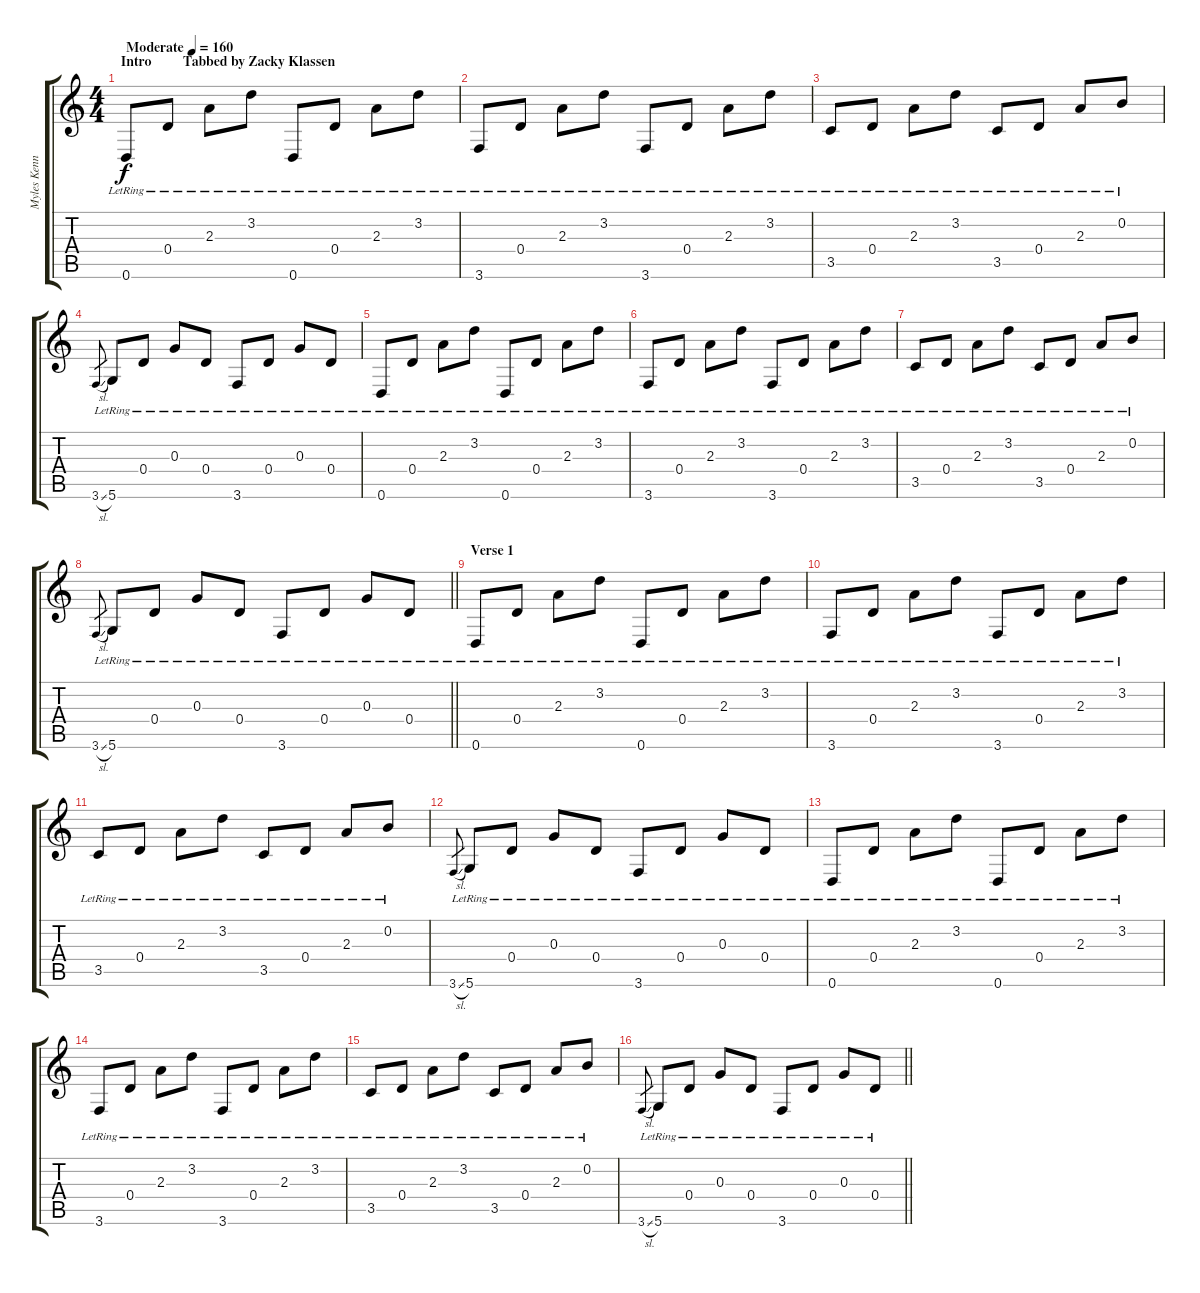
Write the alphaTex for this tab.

\track ("Myles Kennedy [Overdubbed/FX]" "Myles Kenn") {instrument distortionguitar}
\staff {score tabs}
\tuning (E4 B3 G3 D3 A2 D2) {hide}
\ts (4 4)
\section ("" "Intro         Tabbed by Zacky Klassen")
\tempo (160 "Moderate")
\clef g2
\ks c
0.6{lr}.8{dy f instrument distortionguitar} 0.4{lr}.8 2.3{lr}.8 3.2{lr}.8 0.6{lr}.8 0.4{lr}.8 2.3{lr}.8 3.2{lr}.8 |
3.6{lr}.8 0.4{lr}.8 2.3{lr}.8 3.2{lr}.8 3.6{lr}.8 0.4{lr}.8 2.3{lr}.8 3.2{lr}.8 |
3.5{lr}.8 0.4{lr}.8 2.3{lr}.8 3.2{lr}.8 3.5{lr}.8 0.4{lr}.8 2.3{lr}.8 0.2{lr}.8 |
3.6{sl}.8{gr} 5.6{lr}.8 0.4{lr}.8 0.3{lr}.8 0.4{lr}.8 3.6{lr}.8 0.4{lr}.8 0.3{lr}.8 0.4{lr}.8 |
0.6{lr}.8{balance 11} 0.4{lr}.8 2.3{lr}.8 3.2{lr}.8 0.6{lr}.8 0.4{lr}.8 2.3{lr}.8 3.2{lr}.8 |
3.6{lr}.8 0.4{lr}.8 2.3{lr}.8 3.2{lr}.8 3.6{lr}.8 0.4{lr}.8 2.3{lr}.8 3.2{lr}.8 |
3.5{lr}.8 0.4{lr}.8 2.3{lr}.8 3.2{lr}.8 3.5{lr}.8 0.4{lr}.8 2.3{lr}.8 0.2{lr}.8 |
\barLineRight lightlight
3.6{sl}.8{gr} 5.6{lr}.8 0.4{lr}.8 0.3{lr}.8 0.4{lr}.8 3.6{lr}.8 0.4{lr}.8 0.3{lr}.8 0.4{lr}.8 |
\section ("" "Verse 1")
0.6{lr}.8 0.4{lr}.8 2.3{lr}.8 3.2{lr}.8 0.6{lr}.8 0.4{lr}.8 2.3{lr}.8 3.2{lr}.8 |
3.6{lr}.8 0.4{lr}.8 2.3{lr}.8 3.2{lr}.8 3.6{lr}.8 0.4{lr}.8 2.3{lr}.8 3.2{lr}.8 |
3.5{lr}.8 0.4{lr}.8 2.3{lr}.8 3.2{lr}.8 3.5{lr}.8 0.4{lr}.8 2.3{lr}.8 0.2{lr}.8 |
3.6{sl}.8{gr} 5.6{lr}.8 0.4{lr}.8 0.3{lr}.8 0.4{lr}.8 3.6{lr}.8 0.4{lr}.8 0.3{lr}.8 0.4{lr}.8 |
0.6{lr}.8 0.4{lr}.8 2.3{lr}.8 3.2{lr}.8 0.6{lr}.8 0.4{lr}.8 2.3{lr}.8 3.2{lr}.8 |
3.6{lr}.8 0.4{lr}.8 2.3{lr}.8 3.2{lr}.8 3.6{lr}.8 0.4{lr}.8 2.3{lr}.8 3.2{lr}.8 |
3.5{lr}.8 0.4{lr}.8 2.3{lr}.8 3.2{lr}.8 3.5{lr}.8 0.4{lr}.8 2.3{lr}.8 0.2{lr}.8 |
\barLineRight lightlight
3.6{sl}.8{gr} 5.6{lr}.8 0.4{lr}.8 0.3{lr}.8 0.4{lr}.8 3.6{lr}.8 0.4{lr}.8 0.3{lr}.8 0.4{lr}.8
